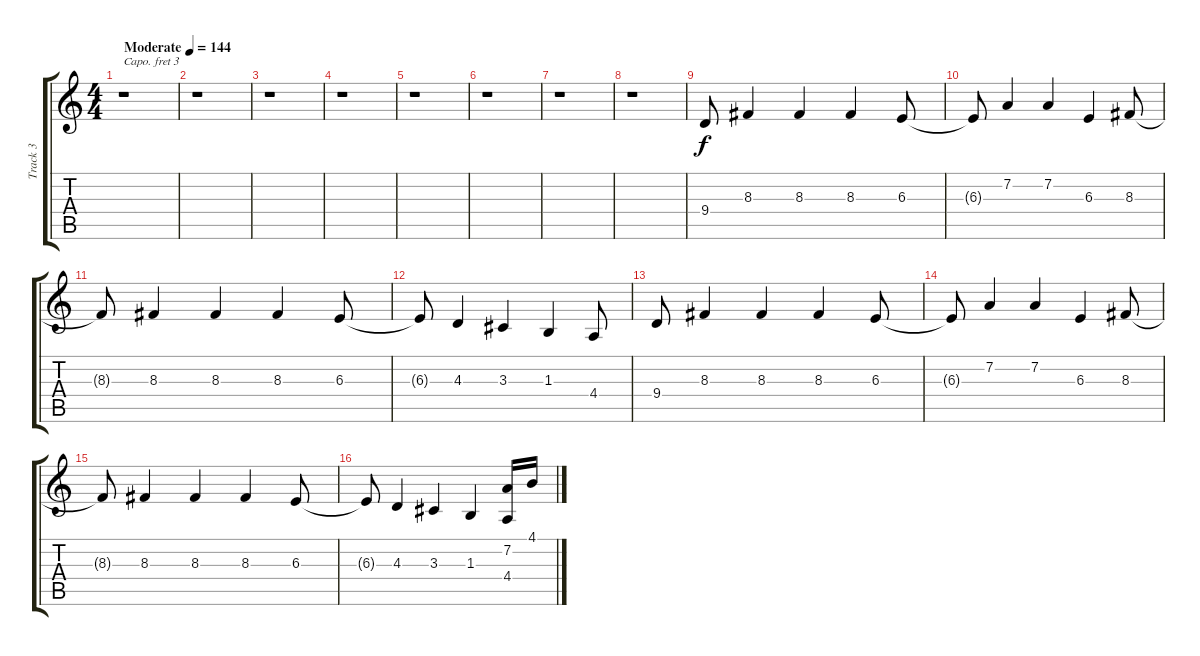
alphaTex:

\track ("Track 3" "Track 3") {instrument celesta}
\staff {score tabs}
\capo 3
\tuning (E4 B3 G3 D3 A2 E2) {hide}
\ts (4 4)
\tempo (144 "Moderate")
\clef g2
\ks c
r.1{dy f instrument celesta} |
r.1 |
r.1 |
r.1 |
r.1 |
r.1 |
r.1 |
r.1 |
9.4.8 8.3.4 8.3.4 8.3.4 6.3.8 |
6.3{t}.8 7.2.4 7.2.4 6.3.4 8.3.8 |
8.3{t}.8 8.3.4 8.3.4 8.3.4 6.3.8 |
6.3{t}.8 4.3.4 3.3.4 1.3.4 4.4.8 |
9.4.8 8.3.4 8.3.4 8.3.4 6.3.8 |
6.3{t}.8 7.2.4 7.2.4 6.3.4 8.3.8 |
8.3{t}.8 8.3.4 8.3.4 8.3.4 6.3.8 |
6.3{t}.8 4.3.4 3.3.4 1.3.4 (7.2 4.4).16 4.1.16
